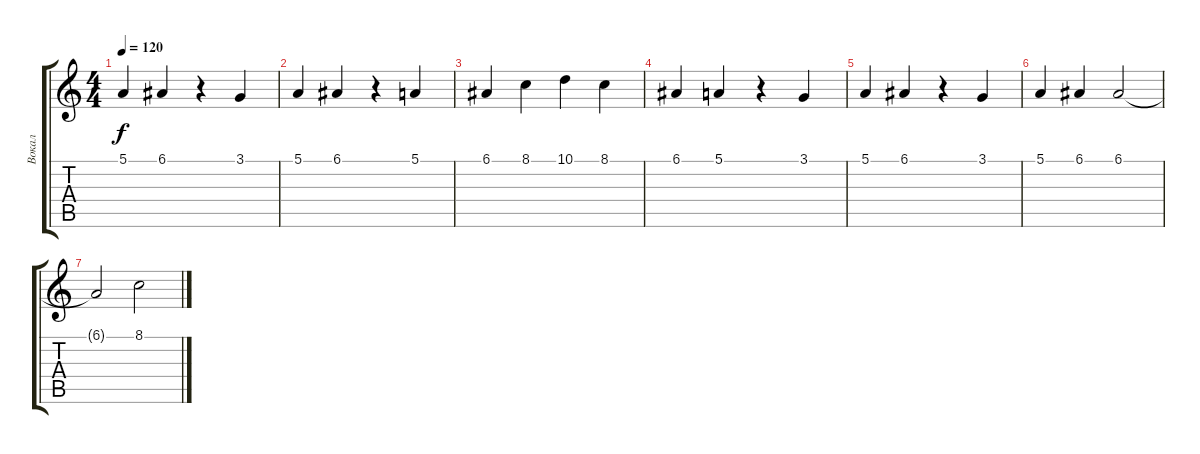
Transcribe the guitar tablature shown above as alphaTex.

\track ("Вокал" "Вокал") {instrument lead6voice}
\staff {score tabs}
\tuning (E4 B3 G3 D3 A2 E2) {hide}
\ts (4 4)
\tempo 120
\clef g2
\ks c
5.1.4{dy f} 6.1.4 r.4 3.1.4 |
5.1.4 6.1.4 r.4 5.1.4 |
6.1.4 8.1.4 10.1.4 8.1.4 |
6.1.4 5.1.4 r.4 3.1.4 |
5.1.4 6.1.4 r.4 3.1.4 |
5.1.4 6.1.4 6.1.2 |
6.1{t}.2 8.1.2
